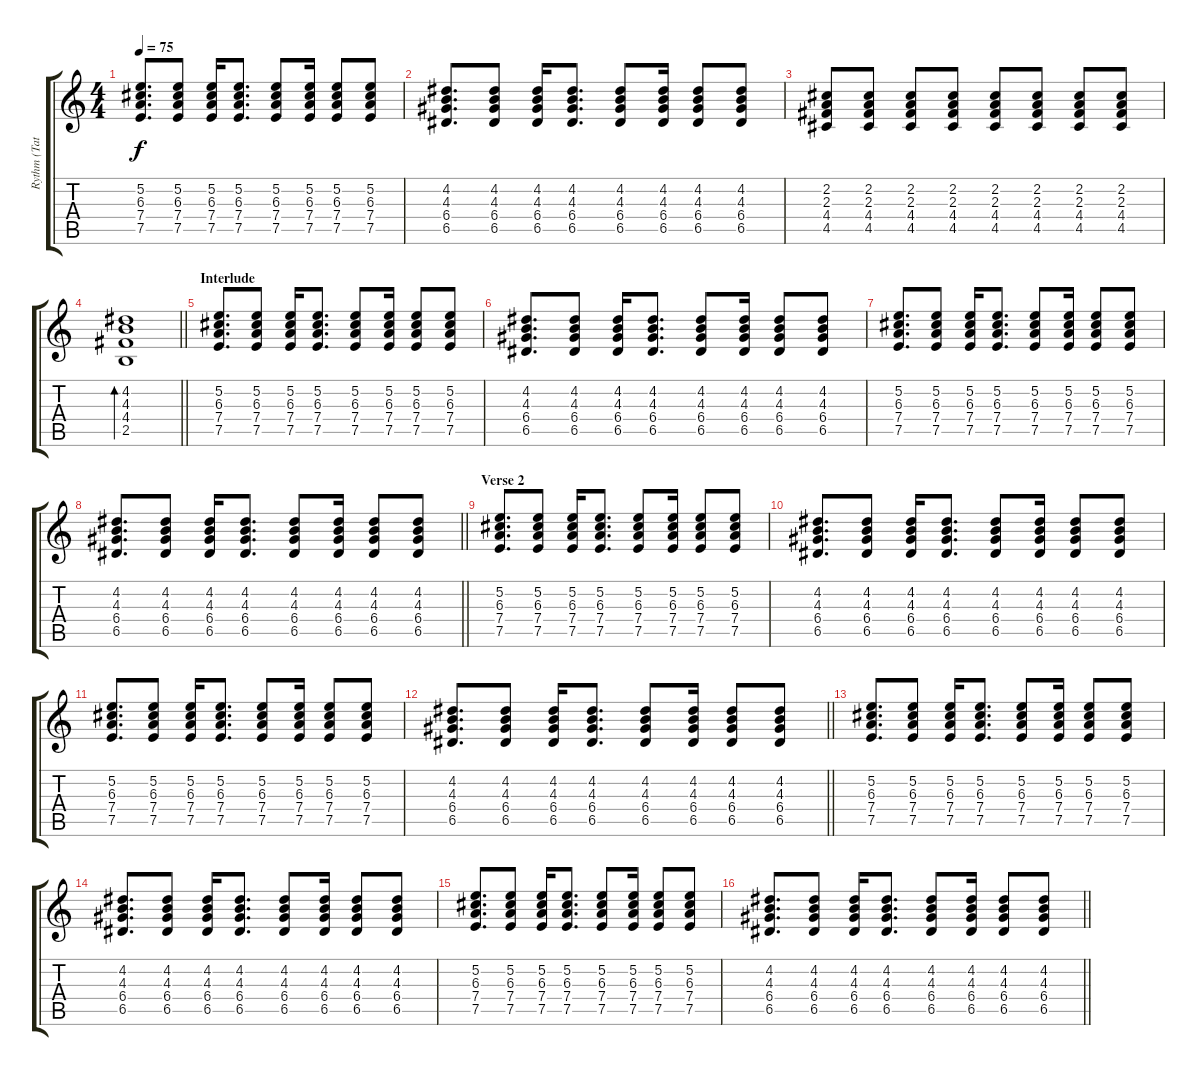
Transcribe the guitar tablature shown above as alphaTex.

\track ("Rythm (Tatsi)" "Rythm (Tat") {instrument acousticguitarsteel}
\staff {score tabs}
\tuning (E4 B3 G3 D3 A2 E2) {hide}
\ts (4 4)
\tempo 75
\clef g2
\ks c
(5.2 6.3 7.4 7.5).8{d dy f} (5.2 6.3 7.4 7.5).8 (5.2 6.3 7.4 7.5).16 (5.2 6.3 7.4 7.5).8{d} (5.2 6.3 7.4 7.5).8 (5.2 6.3 7.4 7.5).16 (5.2 6.3 7.4 7.5).8 (5.2 6.3 7.4 7.5).8 |
(4.2 4.3 6.4 6.5).8{d} (4.2 4.3 6.4 6.5).8 (4.2 4.3 6.4 6.5).16 (4.2 4.3 6.4 6.5).8{d} (4.2 4.3 6.4 6.5).8 (4.2 4.3 6.4 6.5).16 (4.2 4.3 6.4 6.5).8 (4.2 4.3 6.4 6.5).8 |
(2.2 2.3 4.4 4.5).8 (2.2 2.3 4.4 4.5).8 (2.2 2.3 4.4 4.5).8 (2.2 2.3 4.4 4.5).8 (2.2 2.3 4.4 4.5).8 (2.2 2.3 4.4 4.5).8 (2.2 2.3 4.4 4.5).8 (2.2 2.3 4.4 4.5).8 |
\barLineRight lightlight
(4.2 4.3 4.4 2.5).1{bd 120} |
\section ("" "Interlude")
(5.2 6.3 7.4 7.5).8{d} (5.2 6.3 7.4 7.5).8 (5.2 6.3 7.4 7.5).16 (5.2 6.3 7.4 7.5).8{d} (5.2 6.3 7.4 7.5).8 (5.2 6.3 7.4 7.5).16 (5.2 6.3 7.4 7.5).8 (5.2 6.3 7.4 7.5).8 |
(4.2 4.3 6.4 6.5).8{d} (4.2 4.3 6.4 6.5).8 (4.2 4.3 6.4 6.5).16 (4.2 4.3 6.4 6.5).8{d} (4.2 4.3 6.4 6.5).8 (4.2 4.3 6.4 6.5).16 (4.2 4.3 6.4 6.5).8 (4.2 4.3 6.4 6.5).8 |
(5.2 6.3 7.4 7.5).8{d} (5.2 6.3 7.4 7.5).8 (5.2 6.3 7.4 7.5).16 (5.2 6.3 7.4 7.5).8{d} (5.2 6.3 7.4 7.5).8 (5.2 6.3 7.4 7.5).16 (5.2 6.3 7.4 7.5).8 (5.2 6.3 7.4 7.5).8 |
\barLineRight lightlight
(4.2 4.3 6.4 6.5).8{d} (4.2 4.3 6.4 6.5).8 (4.2 4.3 6.4 6.5).16 (4.2 4.3 6.4 6.5).8{d} (4.2 4.3 6.4 6.5).8 (4.2 4.3 6.4 6.5).16 (4.2 4.3 6.4 6.5).8 (4.2 4.3 6.4 6.5).8 |
\section ("" "Verse 2")
(5.2 6.3 7.4 7.5).8{d} (5.2 6.3 7.4 7.5).8 (5.2 6.3 7.4 7.5).16 (5.2 6.3 7.4 7.5).8{d} (5.2 6.3 7.4 7.5).8 (5.2 6.3 7.4 7.5).16 (5.2 6.3 7.4 7.5).8 (5.2 6.3 7.4 7.5).8 |
(4.2 4.3 6.4 6.5).8{d} (4.2 4.3 6.4 6.5).8 (4.2 4.3 6.4 6.5).16 (4.2 4.3 6.4 6.5).8{d} (4.2 4.3 6.4 6.5).8 (4.2 4.3 6.4 6.5).16 (4.2 4.3 6.4 6.5).8 (4.2 4.3 6.4 6.5).8 |
(5.2 6.3 7.4 7.5).8{d} (5.2 6.3 7.4 7.5).8 (5.2 6.3 7.4 7.5).16 (5.2 6.3 7.4 7.5).8{d} (5.2 6.3 7.4 7.5).8 (5.2 6.3 7.4 7.5).16 (5.2 6.3 7.4 7.5).8 (5.2 6.3 7.4 7.5).8 |
\barLineRight lightlight
(4.2 4.3 6.4 6.5).8{d} (4.2 4.3 6.4 6.5).8 (4.2 4.3 6.4 6.5).16 (4.2 4.3 6.4 6.5).8{d} (4.2 4.3 6.4 6.5).8 (4.2 4.3 6.4 6.5).16 (4.2 4.3 6.4 6.5).8 (4.2 4.3 6.4 6.5).8 |
(5.2 6.3 7.4 7.5).8{d} (5.2 6.3 7.4 7.5).8 (5.2 6.3 7.4 7.5).16 (5.2 6.3 7.4 7.5).8{d} (5.2 6.3 7.4 7.5).8 (5.2 6.3 7.4 7.5).16 (5.2 6.3 7.4 7.5).8 (5.2 6.3 7.4 7.5).8 |
(4.2 4.3 6.4 6.5).8{d} (4.2 4.3 6.4 6.5).8 (4.2 4.3 6.4 6.5).16 (4.2 4.3 6.4 6.5).8{d} (4.2 4.3 6.4 6.5).8 (4.2 4.3 6.4 6.5).16 (4.2 4.3 6.4 6.5).8 (4.2 4.3 6.4 6.5).8 |
(5.2 6.3 7.4 7.5).8{d} (5.2 6.3 7.4 7.5).8 (5.2 6.3 7.4 7.5).16 (5.2 6.3 7.4 7.5).8{d} (5.2 6.3 7.4 7.5).8 (5.2 6.3 7.4 7.5).16 (5.2 6.3 7.4 7.5).8 (5.2 6.3 7.4 7.5).8 |
\barLineRight lightlight
(4.2 4.3 6.4 6.5).8{d} (4.2 4.3 6.4 6.5).8 (4.2 4.3 6.4 6.5).16 (4.2 4.3 6.4 6.5).8{d} (4.2 4.3 6.4 6.5).8 (4.2 4.3 6.4 6.5).16 (4.2 4.3 6.4 6.5).8 (4.2 4.3 6.4 6.5).8
